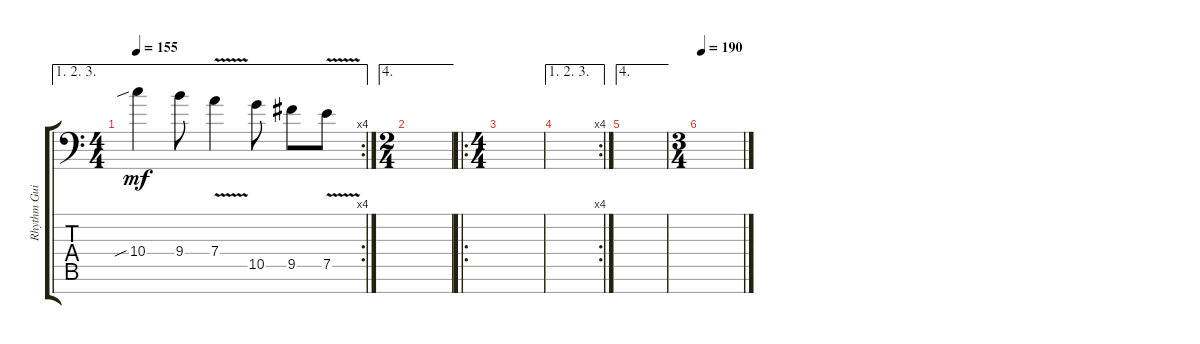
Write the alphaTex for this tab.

\track ("Rhythm Guitar R" "Rhythm Gui") {instrument distortionguitar}
\staff {score tabs}
\tuning (E4 B3 G3 D3 A2 E2 A1) {hide}
\ae (1 2 3)
\rc 4
\ts (4 4)
\tempo 155
\clef f4
\ks c
10.4{sib}.4{dy mf} 9.4.8 7.4{v}.4 10.5.8 9.5.8 7.5{v}.8 |
\ae 4
\ts (2 4)
|
\ro
\ts (4 4)
|
\ae (1 2 3)
\rc 4
|
\ae 4
|
\ts (3 4)
\tempo 190
